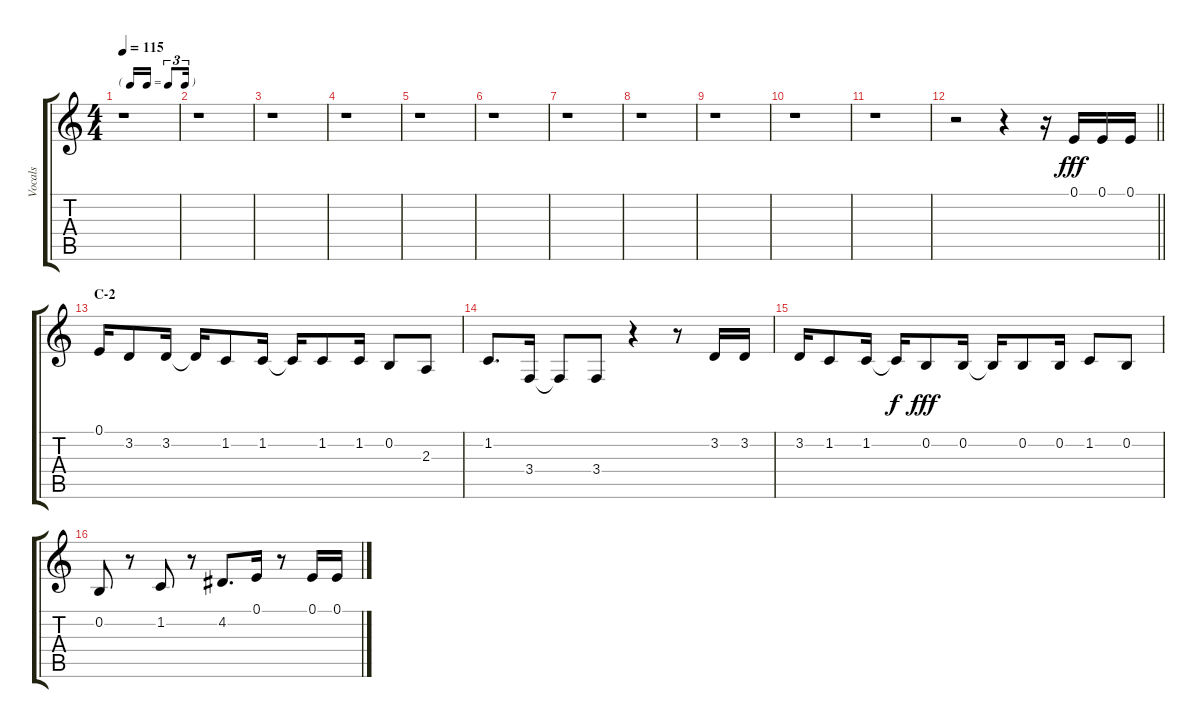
\track ("Vocals" "Vocals") {instrument voiceoohs}
\staff {score tabs}
\tuning (E4 B3 G3 D3 A2 E2) {hide}
\ts (4 4)
\tf triplet16th
\tempo 115
\clef g2
\ks c
r.1{dy fff} |
r.1 |
r.1 |
r.1 |
r.1 |
r.1 |
r.1 |
r.1 |
r.1 |
r.1 |
r.1 |
\barLineRight lightlight
r.2 r.4 r.16 0.1.16 0.1.16 0.1.16 |
\section ("" "C-2")
0.1.16 3.2.8 3.2.16 3.2{t}.16 1.2.8 1.2.16 1.2{t}.16 1.2.8 1.2.16 0.2.8 2.3.8 |
1.2.8{d} 3.4.16 3.4{t}.8 3.4.8 r.4 r.8 3.2.16 3.2.16 |
3.2.16 1.2.8 1.2.16 1.2{t}.16{dy f} 0.2.8{dy fff} 0.2.16 0.2{t}.16 0.2.8 0.2.16 1.2.8 0.2.8 |
0.2.8 r.8 1.2.8 r.8 4.2.8{d} 0.1.16 r.8 0.1.16 0.1.16
